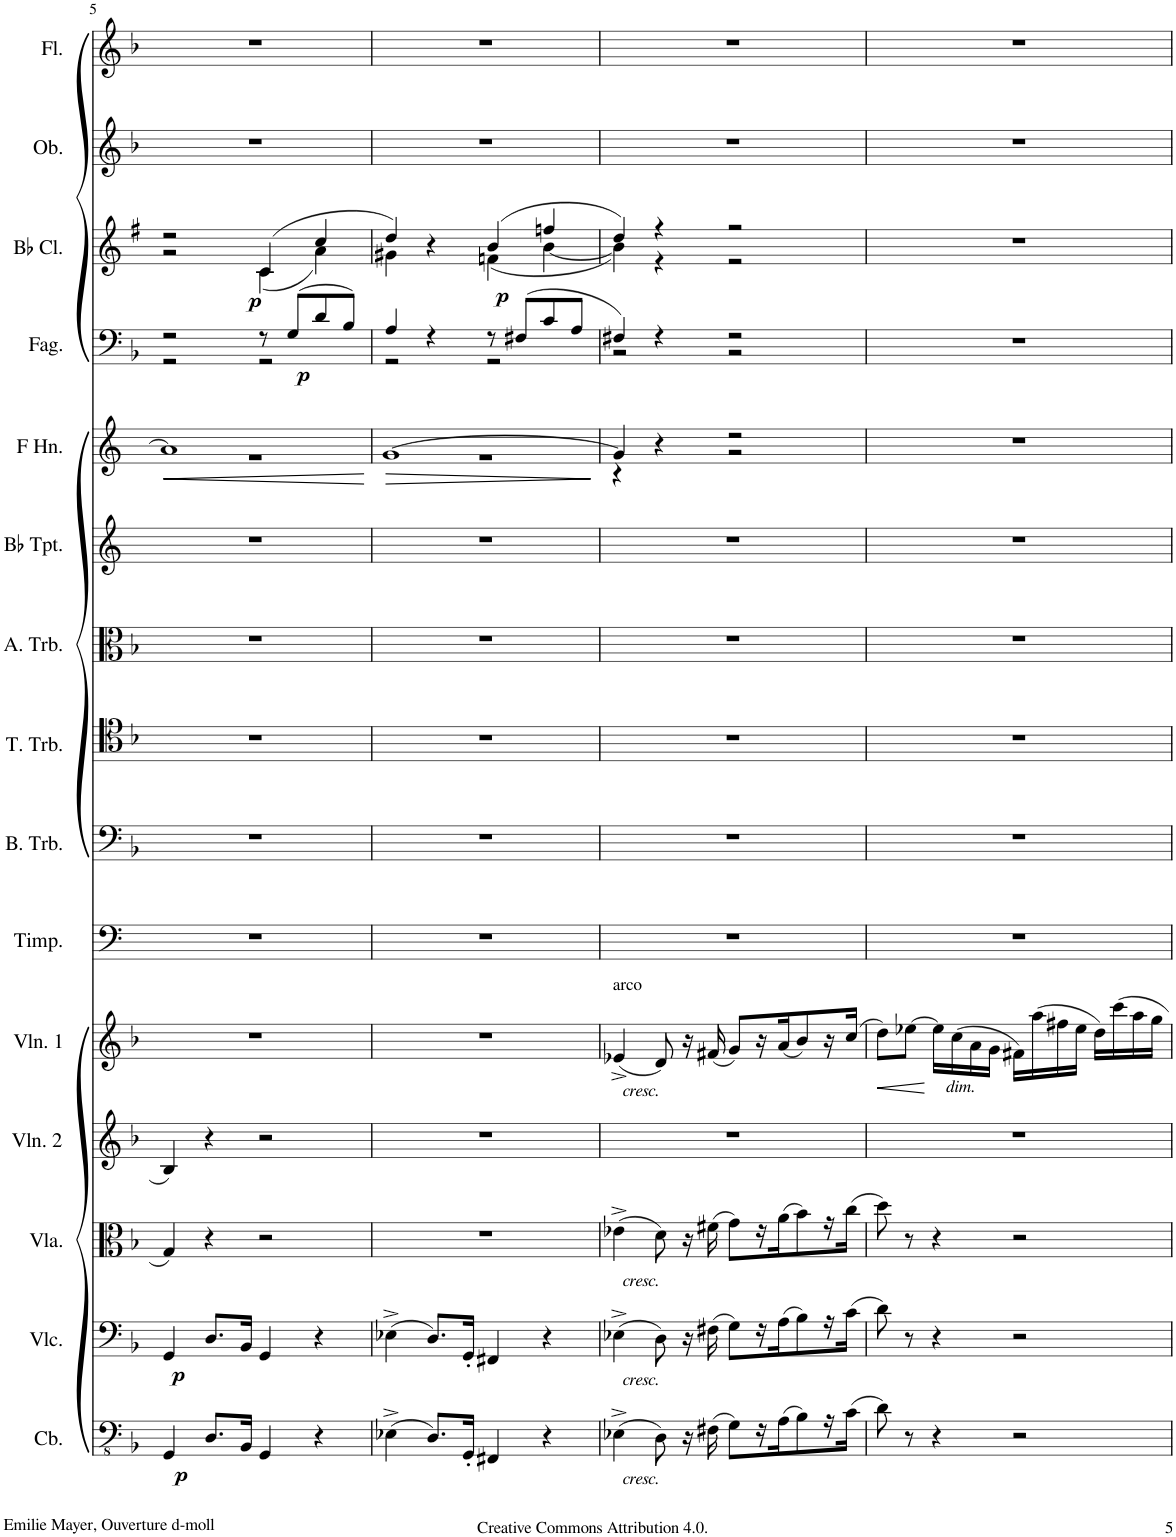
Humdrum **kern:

**kern	**dynam	**kern	**dynam	**kern	**dynam	**kern	**kern	**dynam	**kern	**kern	**kern	**kern	**kern	**kern	**dynam	**kern	**dynam	**kern	**dynam	**kern	**kern
*part15	*part15	*part14	*part14	*part13	*part13	*part12	*part11	*part11	*part10	*part9	*part8	*part7	*part6	*part5	*part5	*part4	*part4	*part3	*part3	*part2	*part1
*staff15	*staff15	*staff14	*staff14	*staff13	*staff13	*staff12	*staff11	*staff11	*staff10	*staff9	*staff8	*staff7	*staff6	*staff5	*staff5	*staff4	*staff4	*staff3	*staff3	*staff2	*staff1
*I"Contrabass	*	*I"Violoncello	*	*I"Viola	*	*I"Violino 2	*I"Violino 1	*	*I"Timpani in D, A	*I"Trombone Basso	*I"Trombone Tenore	*I"Trombone Alto	*I"Trombe in Bb	*I"Corni in F	*	*I"Fagotti	*	*I"Clarinetti in Bb	*	*I"Oboi	*I"Flauti
*I'Cb.	*	*I'Vlc.	*	*I'Vla.	*	*I'Vln. 2	*I'Vln. 1	*	*I'Timp.	*	*	*	*	*	*	*I'Fag.	*	*	*	*I'Ob.	*I'Fl.
!!LO:PB:g=z
*clefFv4	*	*clefF4	*	*clefC3	*	*clefG2	*clefG2	*	*clefF4	*clefF4	*clefC4	*clefC3	*clefG2	*clefG2	*	*clefF4	*	*clefG2	*	*clefG2	*clefG2
*Trd7c12	*	*	*	*	*	*	*	*	*	*	*	*	*Trd1c2	*Trd4c7	*	*	*	*Trd1c2	*	*	*
*k[b-]	*	*k[b-]	*	*k[b-]	*	*k[b-]	*k[b-]	*	*k[b-]	*k[b-]	*k[b-]	*k[b-]	*k[f#]	*k[]	*	*k[b-]	*	*k[f#]	*	*k[b-]	*k[b-]
*M4/4	*	*M4/4	*	*M4/4	*	*M4/4	*M4/4	*	*M4/4	*M4/4	*M4/4	*M4/4	*M4/4	*M4/4	*	*M4/4	*	*M4/4	*	*M4/4	*M4/4
*met(c)	*	*met(c)	*	*met(c)	*	*met(c)	*met(c)	*	*met(c)	*met(c)	*met(c)	*met(c)	*met(c)	*met(c)	*	*met(c)	*	*met(c)	*	*met(c)	*met(c)
=5	=5	=5	=5	=5	=5	=5	=5	=5	=5	=5	=5	=5	=5	=5	=5	=5	=5	=5	=5	=5	=5
!	!LO:DY:b	!	!LO:DY:b	!	!	!	!	!	!	!	!	!	!	!	!LO:HP:b	!	!	!	!	!	!
*	*	*	*	*	*	*	*	*	*	*	*	*	*	*^	*	*^	*	*^	*	*	*
4GGG/	p	4GG/	p	4G/	.	4B-/	1r	.	1r	1r	1r	1r	1r	1a]	1r	<	2r	2r	.	2r	2r	.	1r	1r
8.DD/L	.	8.D/L	.	4r	.	4r	.	.	.	.	.	.	.	.	.	.	.	.	.	.	.	.	.	.
16BBB-/Jk	.	16BB-/Jk	.	.	.	.	.	.	.	.	.	.	.	.	.	.	.	.	.	.	.	.	.	.
!	!	!	!	!	!	!	!	!	!	!	!	!	!	!	!	!	!	!	!	!	!	!LO:DY:b	!	!
4GGG/	.	4GG/	.	2r	.	2r	.	.	.	.	.	.	.	.	.	.	8r	2r	.	(4c/	(4c\	p	.	.
!	!	!	!	!	!	!	!	!	!	!	!	!	!	!	!	!	!	!	!LO:DY:b	!	!	!	!	!
.	.	.	.	.	.	.	.	.	.	.	.	.	.	.	.	.	(8G/L	.	p	.	.	.	.	.
4r	.	4r	.	.	.	.	.	.	.	.	.	.	.	.	.	.	8d/	.	.	4cc/	4a\)	.	.	.
.	.	.	.	.	.	.	.	.	.	.	.	.	.	.	.	.	8B-/J)	.	.	.	.	.	.	.
*	*	*	*	*	*	*	*	*	*	*	*	*	*	*v	*v	*	*	*	*	*v	*v	*	*	*
*	*	*	*	*	*	*	*	*	*	*	*	*	*	*	*	*v	*v	*	*	*	*	*
.	.	.	.	.	.	.	.	.	.	.	.	.	.	.	[	.	.	.	.	.	.
=6	=6	=6	=6	=6	=6	=6	=6	=6	=6	=6	=6	=6	=6	=6	=6	=6	=6	=6	=6	=6	=6
!	!	!	!	!	!	!	!	!	!	!	!	!	!	!	!LO:HP:b	!	!	!	!	!	!
*	*	*	*	*	*	*	*	*	*	*	*	*	*	*^	*	*^	*	*^	*	*	*
(4EE-X^\	.	(4E-X^\	.	1r	.	1r	1r	.	1r	1r	1r	1r	1r	[1g	1r	>	4A/	2r	.	4dd/)	4g#X\	.	1r	1r
8.DD/L)	.	8.D/L)	.	.	.	.	.	.	.	.	.	.	.	.	.	.	4r	.	.	4r	4ryy	.	.	.
16GGG'/Jk	.	16GG'/Jk	.	.	.	.	.	.	.	.	.	.	.	.	.	.	.	.	.	.	.	.	.	.
!	!	!	!	!	!	!	!	!	!	!	!	!	!	!	!	!	!	!	!	!	!	!LO:DY:b	!	!
4FFF#X/	.	4FF#X/	.	.	.	.	.	.	.	.	.	.	.	.	.	.	8r	2r	.	(4b/	(4fn\	p	.	.
.	.	.	.	.	.	.	.	.	.	.	.	.	.	.	.	.	(8F#X/L	.	.	.	.	.	.	.
4r	.	4r	.	.	.	.	.	.	.	.	.	.	.	.	.	.	8c/	.	.	4ffn/	[4b\	.	.	.
.	.	.	.	.	.	.	.	.	.	.	.	.	.	.	.	.	8A/J	.	.	.	.	.	.	.
*	*	*	*	*	*	*	*	*	*	*	*	*	*	*v	*v	*	*	*	*	*v	*v	*	*	*
*	*	*	*	*	*	*	*	*	*	*	*	*	*	*	*	*v	*v	*	*	*	*	*
.	.	.	.	.	.	.	.	.	.	.	.	.	.	.	]	.	.	.	.	.	.
=7	=7	=7	=7	=7	=7	=7	=7	=7	=7	=7	=7	=7	=7	=7	=7	=7	=7	=7	=7	=7	=7
*	*	*	*	*	*	*	*	*	*	*	*	*	*	*^	*	*^	*	*^	*	*	*
!	!	!	!	!	!	!	!LO:TX:a:t=arco	!	!	!	!	!	!	!	!	!	!	!	!	!	!	!	!	!
!	!LO:DY:b	!	!LO:DY:b	!	!LO:DY:b	!	!	!LO:DY:b	!	!	!	!	!	!	!	!	!	!	!	!	!	!	!	!
(4EE-X^\	other-dynamics	(4E-X^\	other-dynamics	(4e-X^\	other-dynamics	1r	(4e-X^/	other-dynamics	1r	1r	1r	1r	1r	4g/]	4r	.	4F#X/)	2r	.	4dd/)	4b\])	.	1r	1r
8DD\)	.	8D\)	.	8d\)	.	.	8d/)	.	.	.	.	.	.	4r	4ryy	.	4r	.	.	4r	4r	.	.	.
16r	.	16r	.	16r	.	.	16r	.	.	.	.	.	.	.	.	.	.	.	.	.	.	.	.	.
(16FF#X\	.	(16F#X\	.	(16f#X\	.	.	(16f#X/	.	.	.	.	.	.	.	.	.	.	.	.	.	.	.	.	.
8GG\L)	.	8G\L)	.	8g\L)	.	.	8g/L)	.	.	.	.	.	.	2r	2r	.	2r	2r	.	2r	2r	.	.	.
16r	.	16r	.	16r	.	.	16r	.	.	.	.	.	.	.	.	.	.	.	.	.	.	.	.	.
(16AA\J	.	(16A\J	.	(16a\J	.	.	(16a/J	.	.	.	.	.	.	.	.	.	.	.	.	.	.	.	.	.
8BB-\)	.	8B-\)	.	8b-\)	.	.	8b-/)	.	.	.	.	.	.	.	.	.	.	.	.	.	.	.	.	.
16r	.	16r	.	16r	.	.	16r	.	.	.	.	.	.	.	.	.	.	.	.	.	.	.	.	.
(16C\JJ	.	(16c\JJ	.	(16cc\JJ	.	.	(16cc/JJ	.	.	.	.	.	.	.	.	.	.	.	.	.	.	.	.	.
*	*	*	*	*	*	*	*	*	*	*	*	*	*	*v	*v	*	*	*	*	*v	*v	*	*	*
*	*	*	*	*	*	*	*	*	*	*	*	*	*	*	*	*v	*v	*	*	*	*	*
=8	=8	=8	=8	=8	=8	=8	=8	=8	=8	=8	=8	=8	=8	=8	=8	=8	=8	=8	=8	=8	=8
!	!	!	!	!	!	!	!	!LO:HP:b	!	!	!	!	!	!	!	!	!	!	!	!	!
8D\)	.	8d\)	.	8dd\)	.	1r	8dd\L)	<	1r	1r	1r	1r	1r	1r	.	1r	.	1r	.	1r	1r
8r	.	8r	.	8r	.	.	[8ee-X\J	.	.	.	.	.	.	.	.	.	.	.	.	.	.
4r	.	4r	.	4r	.	.	16ee-\LL]	[	.	.	.	.	.	.	.	.	.	.	.	.	.
!	!	!	!	!	!	!	!	!LO:DY:b	!	!	!	!	!	!	!	!	!	!	!	!	!
.	.	.	.	.	.	.	(16cc\	other-dynamics	.	.	.	.	.	.	.	.	.	.	.	.	.
.	.	.	.	.	.	.	16a\	.	.	.	.	.	.	.	.	.	.	.	.	.	.
.	.	.	.	.	.	.	16g\JJ	.	.	.	.	.	.	.	.	.	.	.	.	.	.
2r	.	2r	.	2r	.	.	16f#X\LL)	.	.	.	.	.	.	.	.	.	.	.	.	.	.
.	.	.	.	.	.	.	(16aa\	.	.	.	.	.	.	.	.	.	.	.	.	.	.
.	.	.	.	.	.	.	16ff#X\	.	.	.	.	.	.	.	.	.	.	.	.	.	.
.	.	.	.	.	.	.	16ee-\JJ	.	.	.	.	.	.	.	.	.	.	.	.	.	.
.	.	.	.	.	.	.	16dd\LL)	.	.	.	.	.	.	.	.	.	.	.	.	.	.
.	.	.	.	.	.	.	16ccc\	.	.	.	.	.	.	.	.	.	.	.	.	.	.
.	.	.	.	.	.	.	16aa\	.	.	.	.	.	.	.	.	.	.	.	.	.	.
.	.	.	.	.	.	.	16gg\JJ	.	.	.	.	.	.	.	.	.	.	.	.	.	.
=	=	=	=	=	=	=	=	=	=	=	=	=	=	=	=	=	=	=	=	=	=
*-	*-	*-	*-	*-	*-	*-	*-	*-	*-	*-	*-	*-	*-	*-	*-	*-	*-	*-	*-	*-	*-
